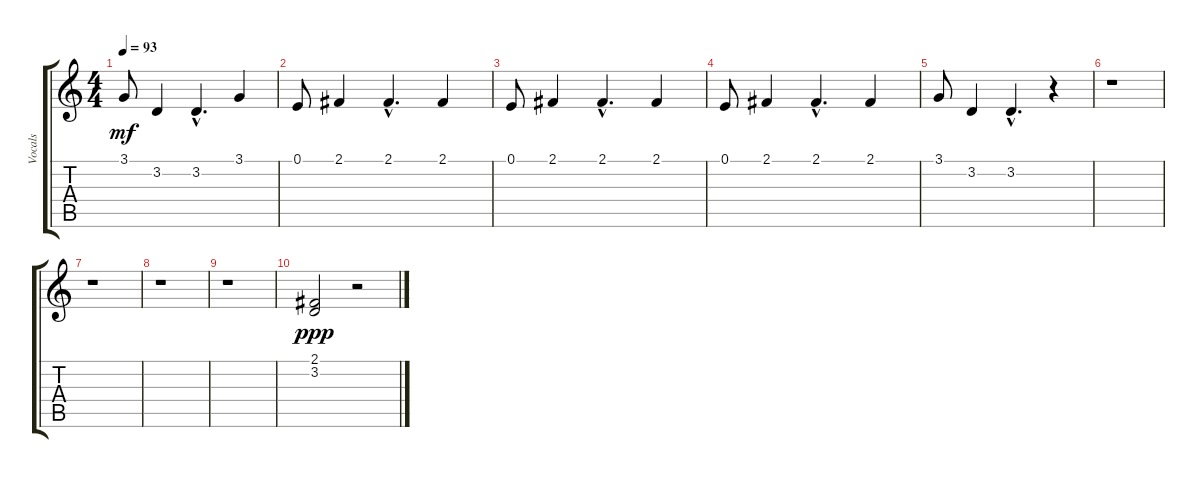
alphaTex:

\track ("Vocals" "Vocals") {instrument pad6metallic}
\staff {score tabs}
\tuning (E4 B3 G3 D3 A2 E2) {hide}
\ts (4 4)
\tempo 93
\clef g2
\ks c
3.1.8{dy mf} 3.2.4 3.2{hac}.4{d} 3.1.4 |
0.1.8 2.1.4 2.1{hac}.4{d} 2.1.4 |
0.1.8 2.1.4 2.1{hac}.4{d} 2.1.4 |
0.1.8 2.1.4 2.1{hac}.4{d} 2.1.4 |
3.1.8 3.2.4 3.2{hac}.4{d} r.4 |
r.1 |
r.1 |
r.1 |
r.1 |
(2.1 3.2).2{dy ppp} r.2
